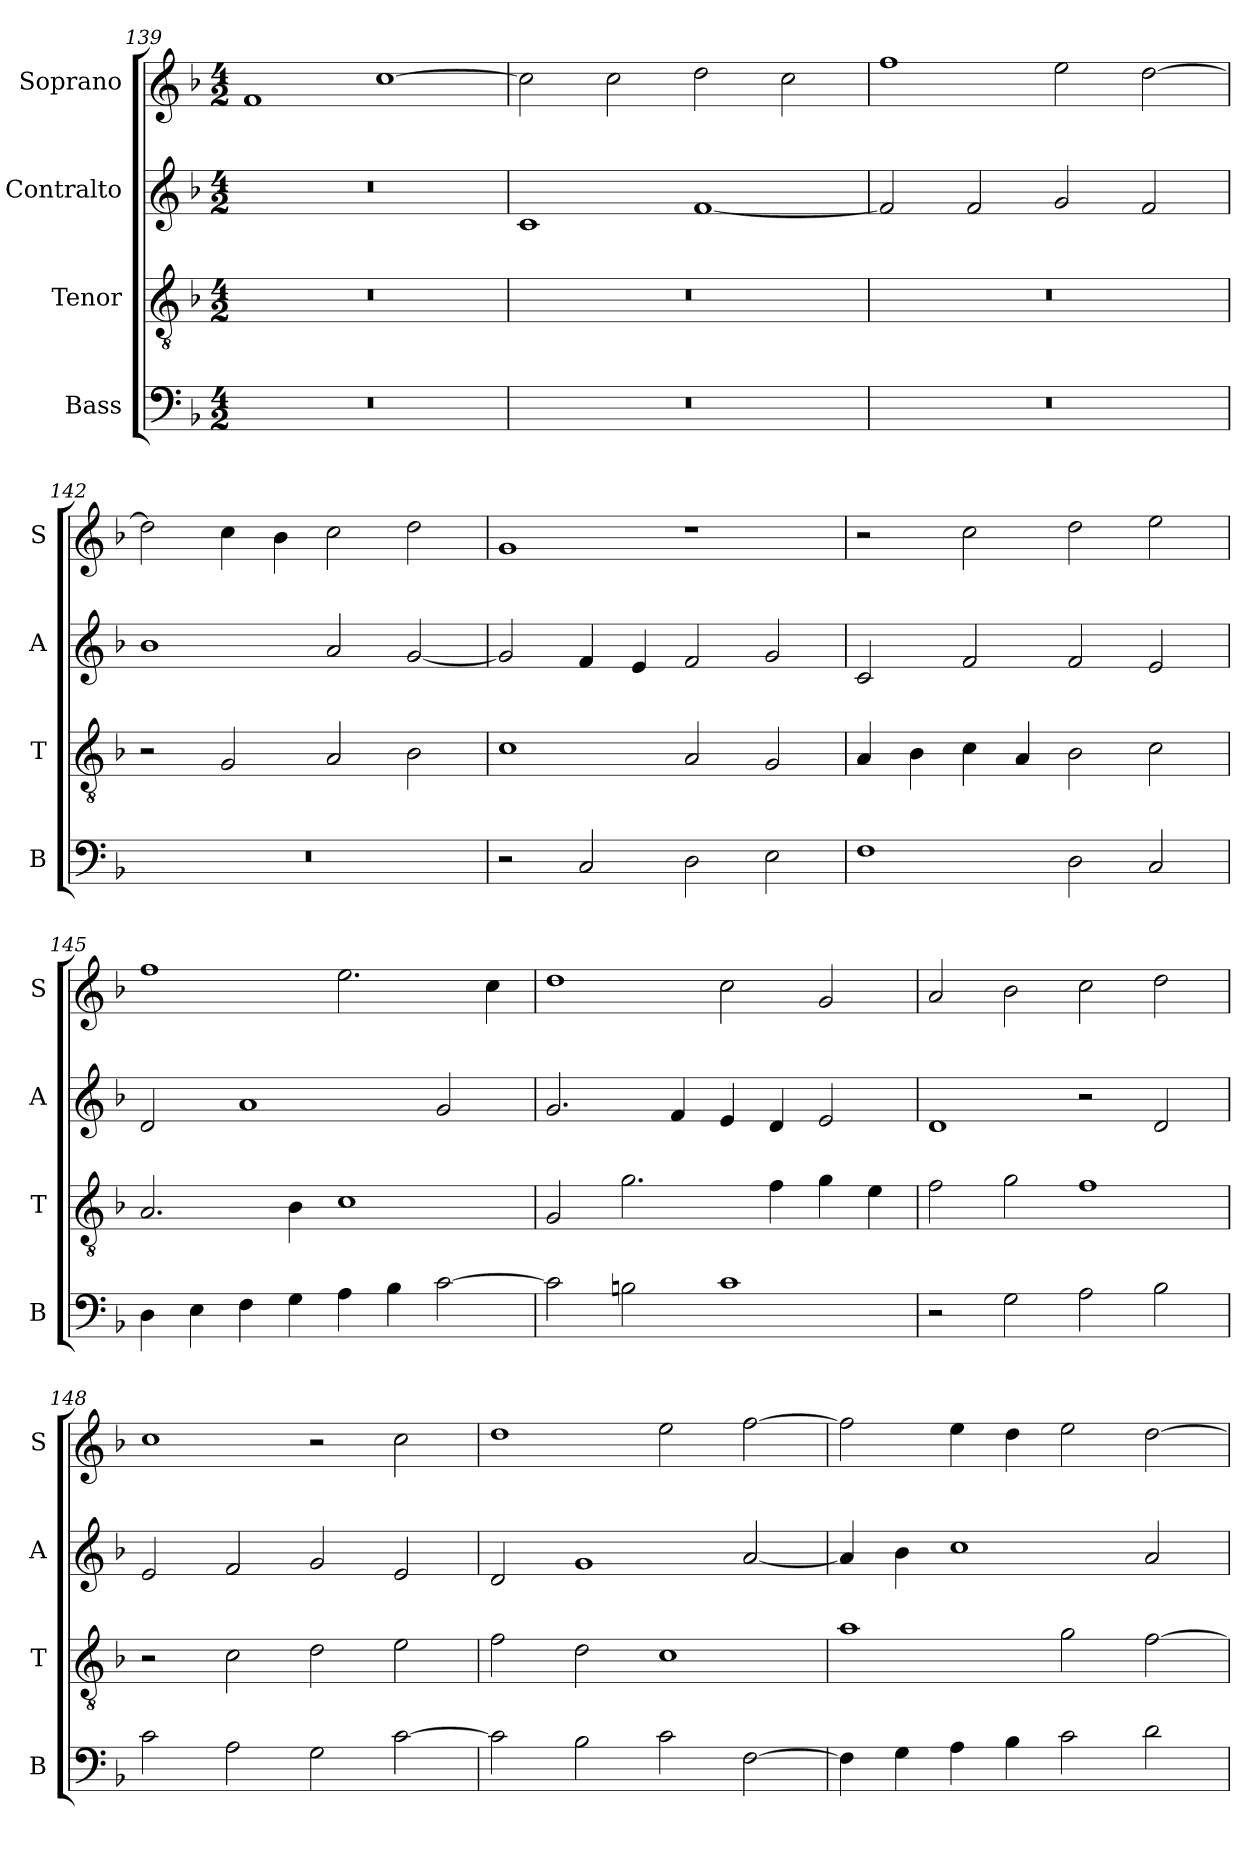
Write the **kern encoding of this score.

**kern	**kern	**kern	**kern
*part4	*part3	*part2	*part1
*staff4	*staff3	*staff2	*staff1
*I"Bass	*I"Tenor	*I"Contralto	*I"Soprano
*I'B	*I'T	*I'A	*I'S
*clefF4	*clefGv2	*clefG2	*clefG2
*k[b-]	*k[b-]	*k[b-]	*k[b-]
*F:ion	*F:ion	*F:ion	*F:ion
*M4/2	*M4/2	*M4/2	*M4/2
=139	=139	=139	=139
0r	0r	0r	1f
.	.	.	[1cc
=140	=140	=140	=140
0r	0r	1c	2cc]
.	.	.	2cc
.	.	[1f	2dd
.	.	.	2cc
=141	=141	=141	=141
0r	0r	2f]	1ff
.	.	2f	.
.	.	2g	2ee
.	.	2f	[2dd
=142	=142	=142	=142
0r	2r	1b-	2dd]
.	2G	.	4cc
.	.	.	4b-
.	2A	2a	2cc
.	2B-	[2g	2dd
=143	=143	=143	=143
2r	1c	2g]	1g
2C	.	4f	.
.	.	4e	.
2D	2A	2f	1r
2E	2G	2g	.
=144	=144	=144	=144
1F	4A	2c	2r
.	4B-	.	.
.	4c	2f	2cc
.	4A	.	.
2D	2B-	2f	2dd
2C	2c	2e	2ee
=145	=145	=145	=145
4D	2.A	2d	1ff
4E	.	.	.
4F	.	1a	.
4G	4B-	.	.
4A	1c	.	2.ee
4B-	.	.	.
[2c	.	2g	.
.	.	.	4cc
=146	=146	=146	=146
2c]	2G	2.g	1dd
2Bn	2.g	.	.
.	.	4f	.
1c	.	4e	2cc
.	4f	4d	.
.	4g	2e	2g
.	4e	.	.
=147	=147	=147	=147
2r	2f	1d	2a
2G	2g	.	2b-
2A	1f	2r	2cc
2B-	.	2d	2dd
=148	=148	=148	=148
2c	2r	2e	1cc
2A	2c	2f	.
2G	2d	2g	2r
[2c	2e	2e	2cc
=149	=149	=149	=149
2c]	2f	2d	1dd
2B-	2d	1g	.
2c	1c	.	2ee
[2F	.	[2a	[2ff
=150	=150	=150	=150
4F]	1a	4a]	2ff]
4G	.	4b-	.
4A	.	1cc	4ee
4B-	.	.	4dd
2c	2g	.	2ee
2d	[2f	2a	[2dd
=	=	=	=
*-	*-	*-	*-
